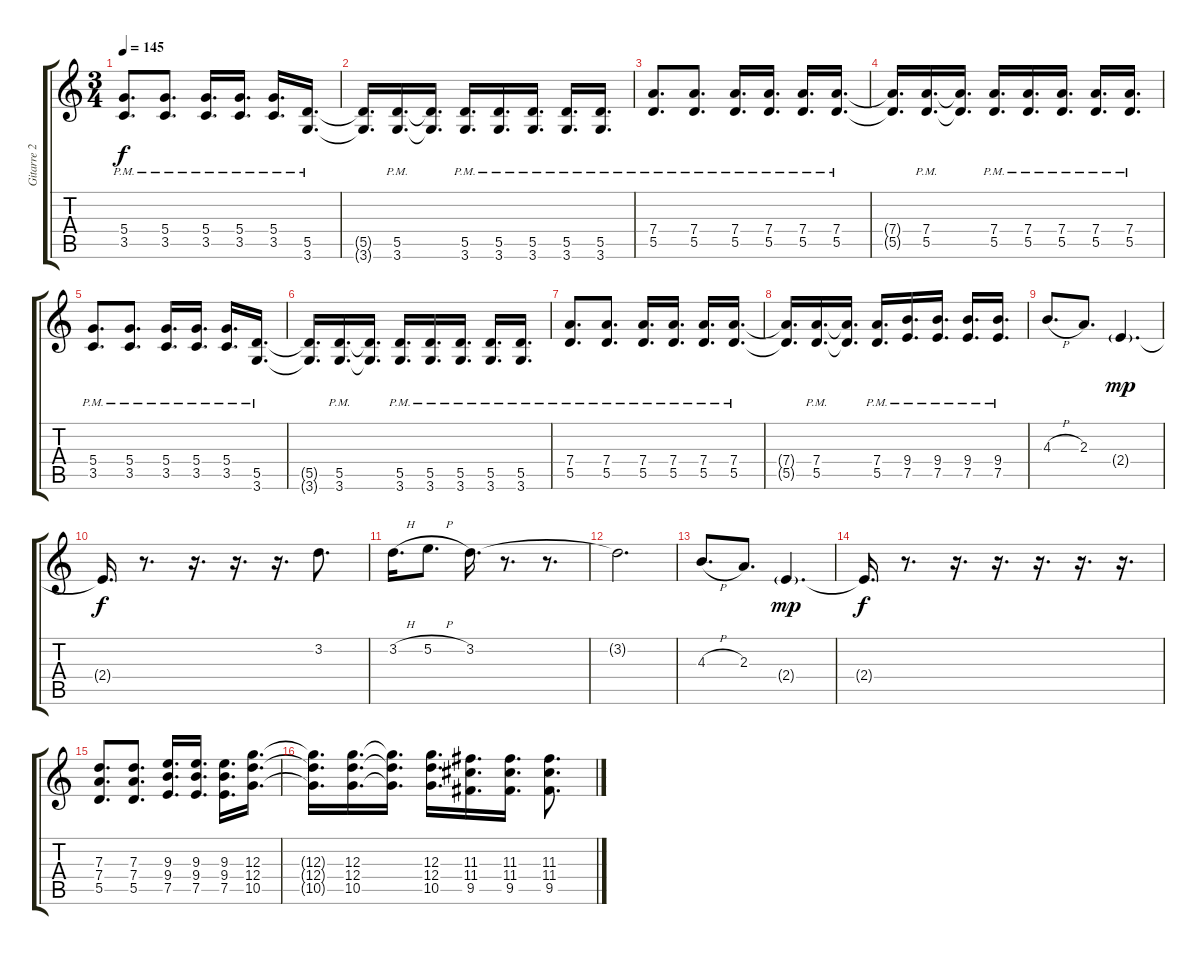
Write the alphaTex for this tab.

\track ("Gitarre 2" "Gitarre 2") {instrument distortionguitar}
\staff {score tabs}
\tuning (E4 B3 G3 D3 A2 E2) {hide}
\ts (3 4)
\tempo 145
\clef g2
\ks c
(5.4{pm} 3.5{pm}).8{d dy f} (5.4{pm} 3.5{pm}).8{d} (5.4{pm} 3.5{pm}).16{d} (5.4{pm} 3.5{pm}).16{d} (5.4{pm} 3.5{pm}).16{d} (5.5{pm} 3.6{pm}).16{d} |
(5.5{t} 3.6{t}).16{d} (5.5{pm} 3.6{pm}).16{d} (5.5{t} 3.6{t}).16{d} (5.5{pm} 3.6{pm}).16{d} (5.5{pm} 3.6{pm}).16{d} (5.5{pm} 3.6{pm}).16{d} (5.5{pm} 3.6{pm}).16{d} (5.5{pm} 3.6{pm}).16{d} |
(7.4{pm} 5.5{pm}).8{d} (7.4{pm} 5.5{pm}).8{d} (7.4{pm} 5.5{pm}).16{d} (7.4{pm} 5.5{pm}).16{d} (7.4{pm} 5.5{pm}).16{d} (7.4{pm} 5.5{pm}).16{d} |
(7.4{t} 5.5{t}).16{d} (7.4{pm} 5.5{pm}).16{d} (7.4{t} 5.5{t}).16{d} (7.4{pm} 5.5{pm}).16{d} (7.4{pm} 5.5{pm}).16{d} (7.4{pm} 5.5{pm}).16{d} (7.4{pm} 5.5{pm}).16{d} (7.4{pm} 5.5{pm}).16{d} |
(5.4{pm} 3.5{pm}).8{d} (5.4{pm} 3.5{pm}).8{d} (5.4{pm} 3.5{pm}).16{d} (5.4{pm} 3.5{pm}).16{d} (5.4{pm} 3.5{pm}).16{d} (5.5{pm} 3.6{pm}).16{d} |
(5.5{t} 3.6{t}).16{d} (5.5{pm} 3.6{pm}).16{d} (5.5{t} 3.6{t}).16{d} (5.5{pm} 3.6{pm}).16{d} (5.5{pm} 3.6{pm}).16{d} (5.5{pm} 3.6{pm}).16{d} (5.5{pm} 3.6{pm}).16{d} (5.5{pm} 3.6{pm}).16{d} |
(7.4{pm} 5.5{pm}).8{d} (7.4{pm} 5.5{pm}).8{d} (7.4{pm} 5.5{pm}).16{d} (7.4{pm} 5.5{pm}).16{d} (7.4{pm} 5.5{pm}).16{d} (7.4{pm} 5.5{pm}).16{d} |
(7.4{t} 5.5{t}).16{d} (7.4{pm} 5.5{pm}).16{d} (7.4{t} 5.5{t}).16{d} (7.4{pm} 5.5{pm}).16{d} (9.4{pm} 7.5{pm}).16{d} (9.4{pm} 7.5{pm}).16{d} (9.4{pm} 7.5{pm}).16{d} (9.4{pm} 7.5{pm}).16{d} |
4.3{h}.8{d} 2.3.8{d} 2.4{g}.4{d dy mp} |
2.4{t}.16{d dy f} r.8{d} r.16{d} r.16{d} r.16{d} 3.2.8{d} |
3.2{h}.16{d} 5.2{h}.8{d} 3.2.16{d} r.8{d} r.8{d} |
3.2{t}.2{d} |
4.3{h}.8{d} 2.3.8{d} 2.4{g}.4{d dy mp} |
2.4{t}.16{d dy f} r.8{d} r.16{d} r.16{d} r.16{d} r.16{d} r.16{d} |
(7.3 7.4 5.5).8{d} (7.3 7.4 5.5).8{d} (9.3 9.4 7.5).16{d} (9.3 9.4 7.5).16{d} (9.3 9.4 7.5).16{d} (12.3 12.4 10.5).16{d} |
(12.3{t} 12.4{t} 10.5{t}).16{d} (12.3 12.4 10.5).16{d} (12.3{t} 12.4{t} 10.5{t}).16{d} (12.3 12.4 10.5).16{d} (11.3 11.4 9.5).16{d} (11.3 11.4 9.5).16{d} (11.3 11.4 9.5).8{d}
